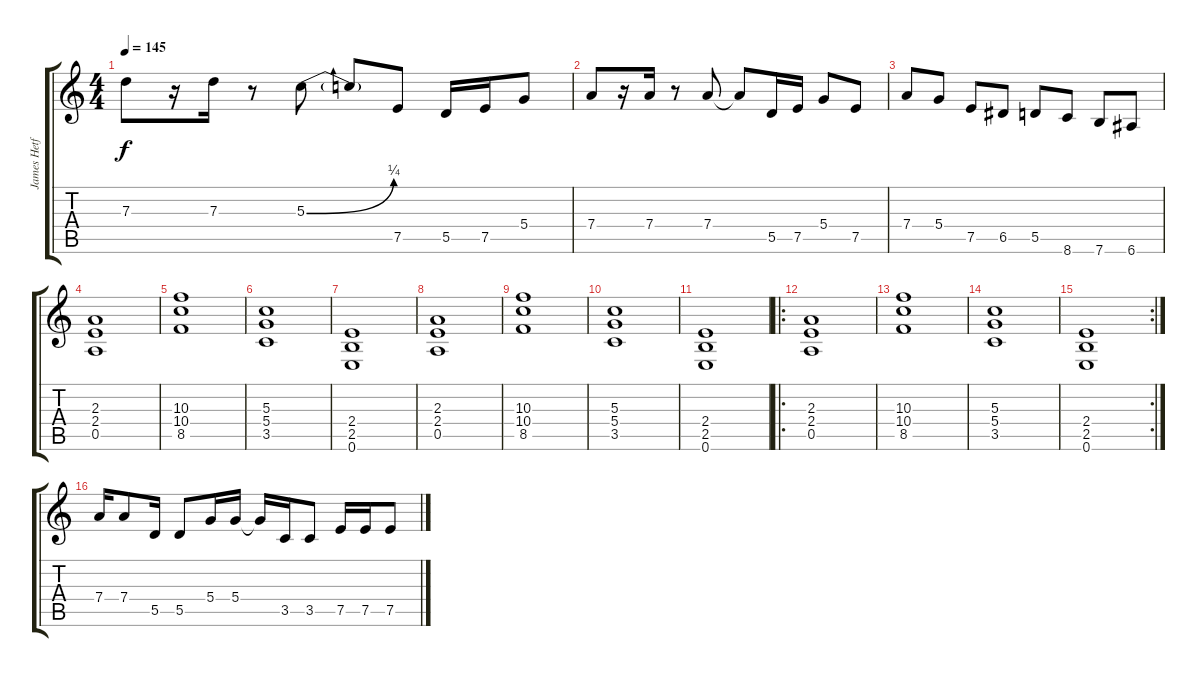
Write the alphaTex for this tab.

\track ("James Hetfield (Ov. Gtr)" "James Hetf") {instrument overdrivenguitar}
\staff {score tabs}
\tuning (E4 B3 G3 D3 A2 E2) {hide}
\ts (4 4)
\tempo 145
\clef g2
\ks c
7.3.8{dy f} r.16 7.3.16 r.8 5.3{be (bend 0 0 60 1)}.8 5.3{t}.8 7.5.8 5.5.16 7.5.16 5.4.8 |
7.4.8 r.16 7.4.16 r.8 7.4.8 7.4{t}.8 5.5.16 7.5.16 5.4.8 7.5.8 |
7.4.8 5.4.8 7.5.8 6.5.8 5.5.8 8.6.8 7.6.8 6.6.8 |
(2.3 2.4 0.5).1 |
(10.3 10.4 8.5).1 |
(5.3 5.4 3.5).1 |
(2.4 2.5 0.6).1 |
(2.3 2.4 0.5).1 |
(10.3 10.4 8.5).1 |
(5.3 5.4 3.5).1 |
(2.4 2.5 0.6).1 |
\ro
(2.3 2.4 0.5).1 |
(10.3 10.4 8.5).1 |
(5.3 5.4 3.5).1 |
\rc 2
(2.4 2.5 0.6).1 |
7.4.16 7.4.8 5.5.16 5.5.8 5.4.16 5.4.16 5.4{t}.16 3.5.16 3.5.8 7.5.16 7.5.16 7.5.8
